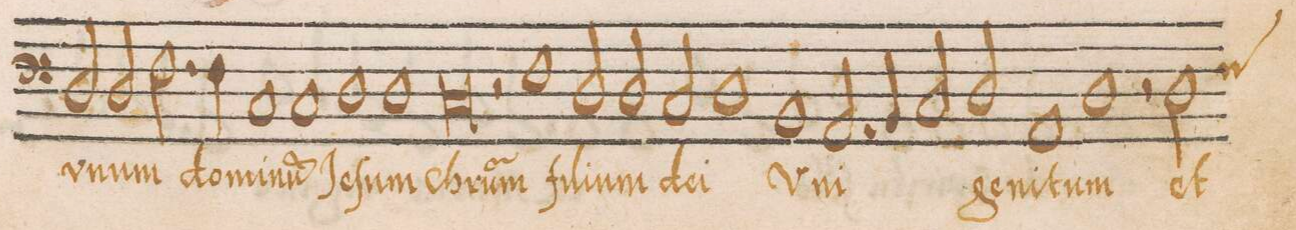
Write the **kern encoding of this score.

**kern	**text
*I"BASSVS	*
*clefF4	*
*k[]	*
*met(C|)	*
*M2/1	*
2D/	v-
2D/	-num
2.F\	do-
4F\	-mi-
=15-	=15-
1C	-nu(m)
1C	Je-
=16-	=16-
1D	-ſum
1D	Chr(i-
=17-	=17-
0C	-st)um
=18-	=18-
2r	.
1F	fi-
2D/	-li-
=19-	=19-
2D/	-um
2C/	de-
1D	-i
=20-	=20-
1BB	V-
2.AA/	-ni-
4BB/	.
=21-	=21-
2C/	.
2D/	-ge-
1AA	-ni-
=22-	=22-
1D	-tum
2r	.
*custos:F	*
2D\	et
=23-	=23-
*-	*-
